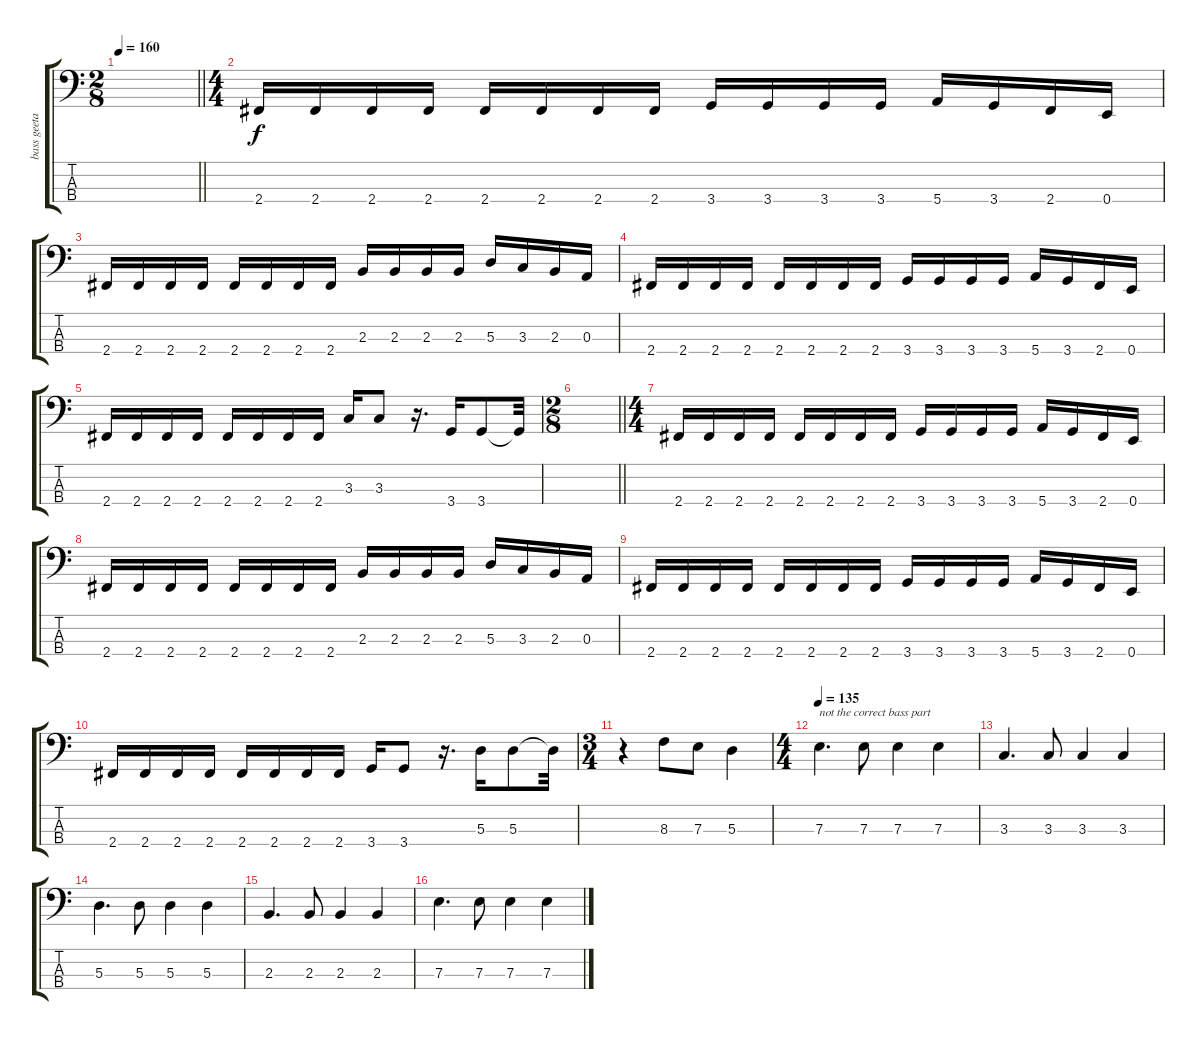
\track ("bass geetar" "bass geeta") {instrument electricbasspick}
\staff {score tabs}
\tuning (G2 D2 A1 E1) {hide}
\ts (2 8)
\tempo 160
\clef f4
\barLineRight lightlight
\ks c
|
\ts (4 4)
2.4.16 2.4.16 2.4.16 2.4.16 2.4.16 2.4.16 2.4.16 2.4.16 3.4.16 3.4.16 3.4.16 3.4.16 5.4.16 3.4.16 2.4.16 0.4.16 |
2.4.16 2.4.16 2.4.16 2.4.16 2.4.16 2.4.16 2.4.16 2.4.16 2.3.16 2.3.16 2.3.16 2.3.16 5.3.16 3.3.16 2.3.16 0.3.16 |
2.4.16 2.4.16 2.4.16 2.4.16 2.4.16 2.4.16 2.4.16 2.4.16 3.4.16 3.4.16 3.4.16 3.4.16 5.4.16 3.4.16 2.4.16 0.4.16 |
2.4.16 2.4.16 2.4.16 2.4.16 2.4.16 2.4.16 2.4.16 2.4.16 3.3.16 3.3.8 r.16{d} 3.4.16 3.4.8 3.4{t}.32 |
\ts (2 8)
\barLineRight lightlight
|
\ts (4 4)
2.4.16 2.4.16 2.4.16 2.4.16 2.4.16 2.4.16 2.4.16 2.4.16 3.4.16 3.4.16 3.4.16 3.4.16 5.4.16 3.4.16 2.4.16 0.4.16 |
2.4.16 2.4.16 2.4.16 2.4.16 2.4.16 2.4.16 2.4.16 2.4.16 2.3.16 2.3.16 2.3.16 2.3.16 5.3.16 3.3.16 2.3.16 0.3.16 |
2.4.16 2.4.16 2.4.16 2.4.16 2.4.16 2.4.16 2.4.16 2.4.16 3.4.16 3.4.16 3.4.16 3.4.16 5.4.16 3.4.16 2.4.16 0.4.16 |
2.4.16 2.4.16 2.4.16 2.4.16 2.4.16 2.4.16 2.4.16 2.4.16 3.4.16 3.4.8 r.16{d} 5.3.16 5.3.8 5.3{t}.32 |
\ts (3 4)
r.4 8.3.8 7.3.8 5.3.4 |
\ts (4 4)
\tempo 135
7.3.4{d txt "not the correct bass part"} 7.3.8 7.3.4 7.3.4 |
3.3.4{d} 3.3.8 3.3.4 3.3.4 |
5.3.4{d} 5.3.8 5.3.4 5.3.4 |
2.3.4{d} 2.3.8 2.3.4 2.3.4 |
7.3.4{d} 7.3.8 7.3.4 7.3.4
